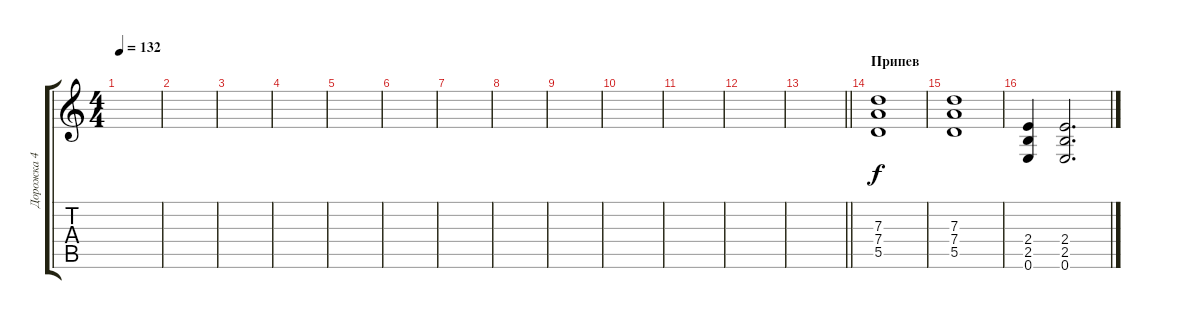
\track ("Дорожка 4" "Дорожка 4") {instrument distortionguitar}
\staff {score tabs}
\tuning (E4 B3 G3 D3 A2 E2) {hide}
\ts (4 4)
\tempo 132
\clef g2
\ks c
|
|
|
|
|
|
|
|
|
|
|
|
\barLineRight lightlight
|
\section ("" "Припев")
(7.3 7.4 5.5).1 |
(7.3 7.4 5.5).1 |
(2.4 2.5 0.6).4 (2.4 2.5 0.6).2{d}
